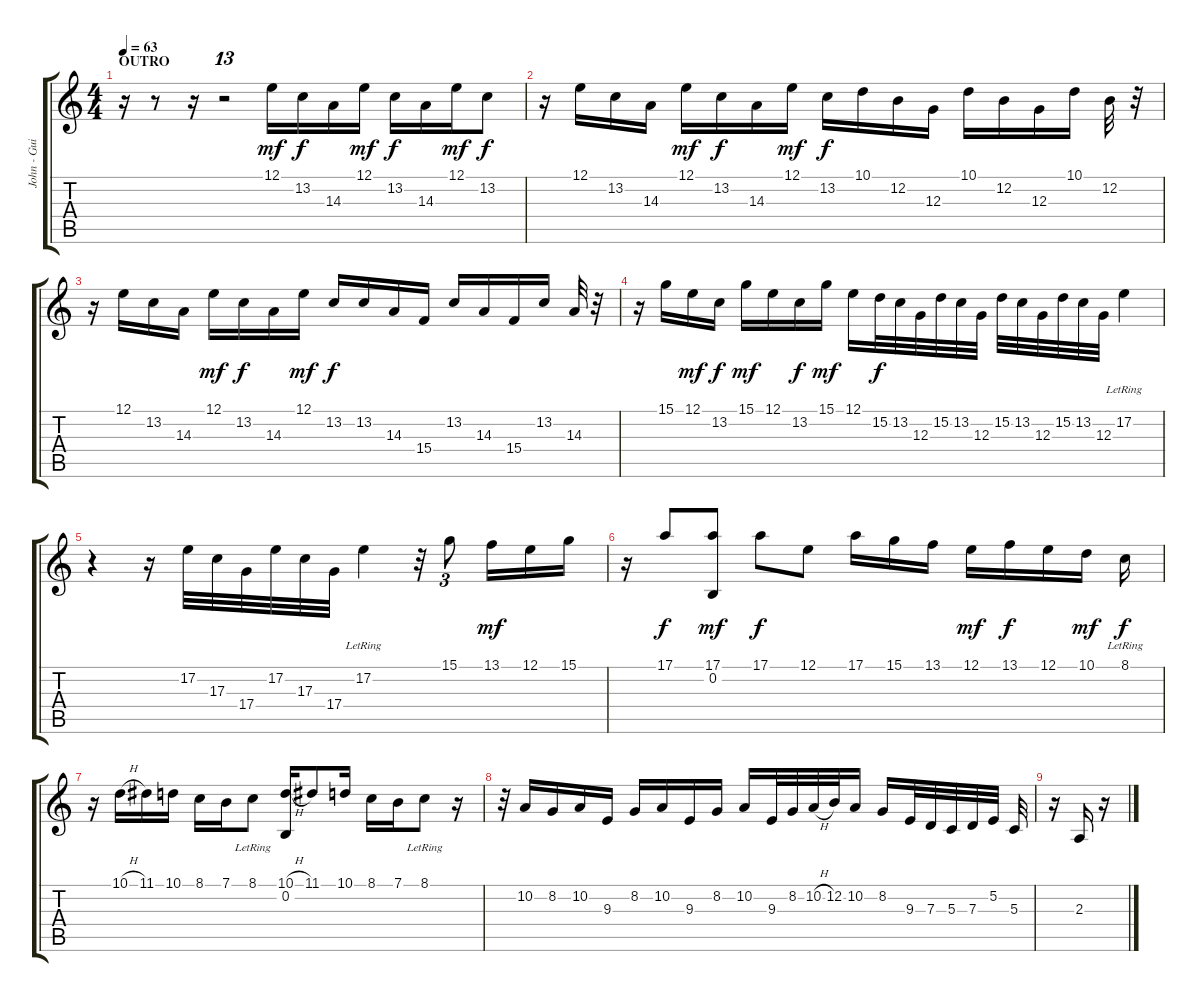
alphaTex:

\track ("John - Guitar delay" "John - Gui") {instrument fx8scifi}
\staff {score tabs}
\tuning (E4 B3 G3 D3 A2 E2) {hide}
\ts (4 4)
\section ("" "OUTRO")
\tempo 63
\clef g2
\ks c
r.16{dy mf} r.8 r.16 r.2{tu (13 8)} 12.1.16{volume 13 instrument electricguitarjazz} 13.2.16{dy f} 14.3.16 12.1.16{dy mf} 13.2.16{dy f} 14.3.16 12.1.16{dy mf} 13.2.8{dy f} |
r.16 12.1.16 13.2.16 14.3.16 12.1.16{dy mf} 13.2.16{dy f} 14.3.16 12.1.16{dy mf} 13.2.16{dy f} 10.1.16 12.2.16 12.3.16 10.1.16 12.2.16 12.3.16 10.1.16 12.2.32 r.32 |
r.16 12.1.16 13.2.16 14.3.16 12.1.16{dy mf} 13.2.16{dy f} 14.3.16 12.1.16{dy mf} 13.2.16{dy f} 13.2.16 14.3.16 15.4.16 13.2.16 14.3.16 15.4.16 13.2.16 14.3.32 r.32 |
r.16 15.1.16 12.1.16{dy mf} 13.2.16{dy f} 15.1.16{dy mf} 12.1.16 13.2.16{dy f} 15.1.16{dy mf} 12.1.16 15.2.32{dy f} 13.2.32 12.3.32 15.2.32 13.2.32 12.3.32 15.2.32 13.2.32 12.3.32 15.2.32 13.2.32 12.3.32 17.2{lr}.4 |
r.4 r.16 17.2.32 17.3.32 17.4.32 17.2.32 17.3.32 17.4.32 17.2{lr}.4 r.32 15.1.8{tu (3 2)} 13.1.16{dy mf} 12.1.16 15.1.16 |
r.16 17.1.8{dy f} (17.1 0.2).8{dy mf} 17.1.8{dy f} 12.1.8 17.1.16 15.1.16 13.1.16 12.1.16{dy mf} 13.1.16{dy f} 12.1.16 10.1.16{dy mf} 8.1{lr}.16{dy f} |
r.16 10.1{h}.16 11.1.16 10.1.16 8.1.16 7.1.16 8.1{lr}.8 (10.1{h} 0.2).16 11.1.8 10.1.16 8.1.16 7.1.16 8.1{lr}.8 r.16 |
r.32 10.2.16 8.2.16 10.2.16 9.3.16 8.2.16 10.2.16 9.3.16 8.2.16 10.2.16 9.3.32 8.2.32 10.2{h}.32 12.2.32 10.2.16 8.2.16 9.3.32 7.3.32 5.3.32 7.3.32 5.2.32 5.3.32 |
r.16 2.3.16 r.16
